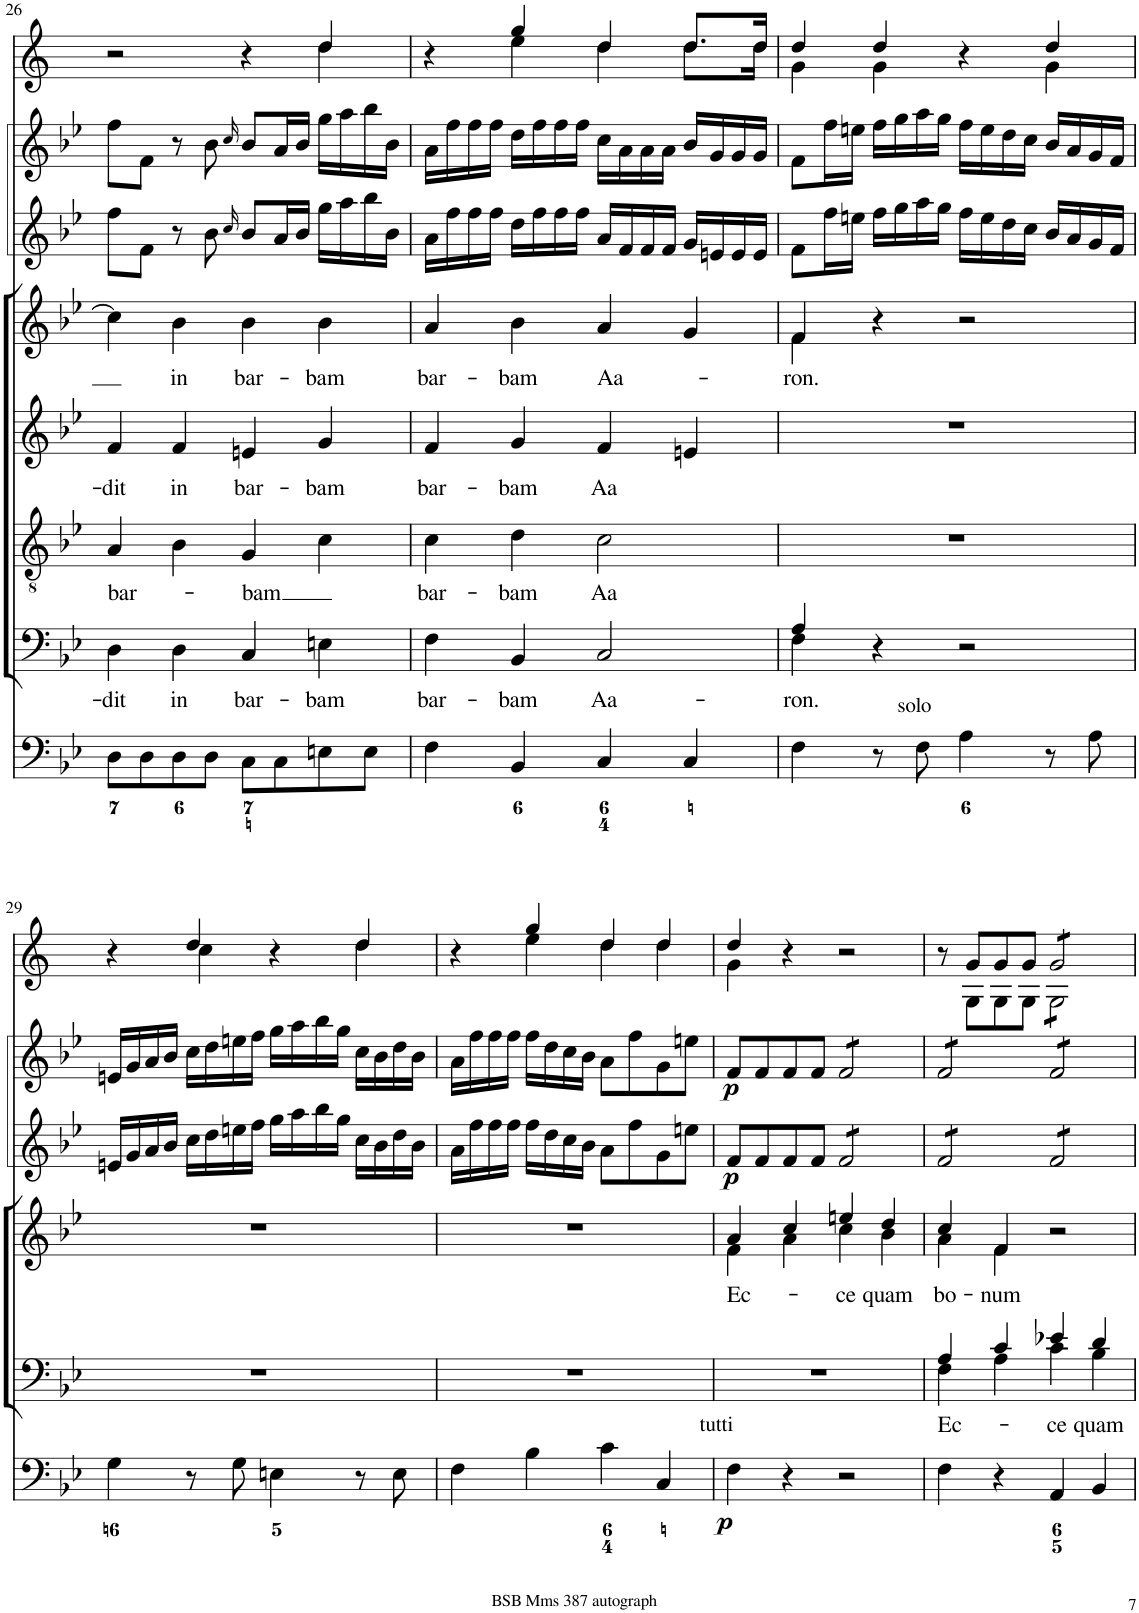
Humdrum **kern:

**kern	**dynam	**kern	**text	**kern	**text	**kern	**text	**kern	**text	**kern	**dynam	**kern	**dynam	**kern
*part8	*part8	*part7	*part7	*part6	*part6	*part5	*part5	*part4	*part4	*part3	*part3	*part2	*part2	*part1
*staff8	*staff8	*staff7	*staff7	*staff6	*staff6	*staff5	*staff5	*staff4	*staff4	*staff3	*staff3	*staff2	*staff2	*staff1
*I"Organ	*	*I"Voice	*	*I"Tenor	*	*I"Alto	*	*I"Voice	*	*I"Violin	*	*I"Violini	*	*I"Clarini in B[b]
*	*	*	*	*	*	*	*	*	*	*I'Vln	*	*I'Vln	*	*
!!LO:PB:g=z
*clefF4	*	*clefF4	*	*clefGv2	*	*clefG2	*	*clefG2	*	*clefG2	*	*clefG2	*	*clefG2
*	*	*	*	*	*	*	*	*	*	*	*	*	*	*Trd1c2
*k[b-e-]	*	*k[b-e-]	*	*k[b-e-]	*	*k[b-e-]	*	*k[b-e-]	*	*k[b-e-]	*	*k[b-e-]	*	*k[]
*M4/4	*	*M4/4	*	*M4/4	*	*M4/4	*	*M4/4	*	*M4/4	*	*M4/4	*	*M4/4
*met(c)	*	*met(c)	*	*met(c)	*	*met(c)	*	*met(c)	*	*met(c)	*	*met(c)	*	*met(c)
=26	=26	=26	=26	=26	=26	=26	=26	=26	=26	=26	=26	=26	=26	=26
!	!	!	!LO:LY:b	!	!LO:LY:b	!	!LO:LY:b	!	!	!	!	!	!	!
*	*	*	*	*	*	*	*	*	*	*	*	*	*	*^
8D\L	.	4D\	-dit	4A/	bar-	4f/	-dit	4cc\]	.	8ff\L	.	8ff\L	.	2r	2.ryy
8D\	.	.	.	.	.	.	.	.	.	8f\J	.	8f\J	.	.	.
!	!	!	!LO:LY:b	!	!	!	!LO:LY:b	!	!LO:LY:b	!	!	!	!	!	!
8D\	.	4D\	in	4B-\	.	4f/	in	4b-\	in	8r	.	8r	.	.	.
8D\J	.	.	.	.	.	.	.	.	.	8b-\	.	8b-\	.	.	.
.	.	.	.	.	.	.	.	.	.	16qcc/	.	16qcc/	.	.	.
!	!	!	!LO:LY:b	!	!LO:LY:b	!	!LO:LY:b	!	!LO:LY:b	!	!	!	!	!	!
8C\L	.	4C/	bar-	4G/	-bam	4en/	bar-	4b-\	bar-	8b-/L	.	8b-/L	.	4r	.
8C\	.	.	.	.	.	.	.	.	.	16a/L	.	16a/L	.	.	.
.	.	.	.	.	.	.	.	.	.	16b-/JJ	.	16b-/JJ	.	.	.
!	!	!	!LO:LY:b	!	!	!	!LO:LY:b	!	!LO:LY:b	!	!	!	!	!	!
8En\	.	4En\	-bam	4c\	.	4g/	-bam	4b-\	-bam	16gg\LL	.	16gg\LL	.	4dd/	4dd\
.	.	.	.	.	.	.	.	.	.	16aa\	.	16aa\	.	.	.
8E\J	.	.	.	.	.	.	.	.	.	16bb-\	.	16bb-\	.	.	.
.	.	.	.	.	.	.	.	.	.	16b-\JJ	.	16b-\JJ	.	.	.
=27	=27	=27	=27	=27	=27	=27	=27	=27	=27	=27	=27	=27	=27	=27	=27
!	!	!	!LO:LY:b	!	!LO:LY:b	!	!LO:LY:b	!	!LO:LY:b	!	!	!	!	!	!
4F\	.	4F\	bar-	4c\	bar-	4f/	bar-	4a/	bar-	16a\LL	.	16a\LL	.	4r	4ryy
.	.	.	.	.	.	.	.	.	.	16ff\	.	16ff\	.	.	.
.	.	.	.	.	.	.	.	.	.	16ff\	.	16ff\	.	.	.
.	.	.	.	.	.	.	.	.	.	16ff\JJ	.	16ff\JJ	.	.	.
!	!	!	!LO:LY:b	!	!LO:LY:b	!	!LO:LY:b	!	!LO:LY:b	!	!	!	!	!	!
4BB-/	.	4BB-/	-bam	4d\	-bam	4g/	-bam	4b-\	-bam	16dd\LL	.	16dd\LL	.	4gg/	4ee\
.	.	.	.	.	.	.	.	.	.	16ff\	.	16ff\	.	.	.
.	.	.	.	.	.	.	.	.	.	16ff\	.	16ff\	.	.	.
.	.	.	.	.	.	.	.	.	.	16ff\JJ	.	16ff\JJ	.	.	.
!	!	!	!LO:LY:b	!	!LO:LY:b	!	!LO:LY:b	!	!LO:LY:b	!	!	!	!	!	!
4C/	.	2C/	Aa-	2c\	Aa	4f/	Aa	4a/	Aa-	16a/LL	.	16cc\LL	.	4dd/	4dd\
.	.	.	.	.	.	.	.	.	.	16f/	.	16a\	.	.	.
.	.	.	.	.	.	.	.	.	.	16f/	.	16a\	.	.	.
.	.	.	.	.	.	.	.	.	.	16f/JJ	.	16a\JJ	.	.	.
4C/	.	.	.	.	.	4en/	.	4g/	.	16g/LL	.	16b-/LL	.	8.dd/L	8.dd\L
.	.	.	.	.	.	.	.	.	.	16en/	.	16g/	.	.	.
.	.	.	.	.	.	.	.	.	.	16e/	.	16g/	.	.	.
.	.	.	.	.	.	.	.	.	.	16e/JJ	.	16g/JJ	.	16dd/Jk	16dd\Jk
=28	=28	=28	=28	=28	=28	=28	=28	=28	=28	=28	=28	=28	=28	=28	=28
!	!	!	!LO:LY:b	!	!	!	!	!	!LO:LY:b	!	!	!	!	!	!
*	*	*^	*	*	*	*	*	*^	*	*	*	*	*	*	*
4F\	.	4A/	4F\	-ron.	1r	.	1r	.	4f/	4f\	-ron.	8f\L	.	8f\L	.	4dd/	4g\
.	.	.	.	.	.	.	.	.	.	.	.	16ff\L	.	16ff\L	.	.	.
.	.	.	.	.	.	.	.	.	.	.	.	16een\JJ	.	16een\JJ	.	.	.
8r	.	4r	2.ryy	.	.	.	.	.	4r	2.ryy	.	16ff\LL	.	16ff\LL	.	4dd/	4g\
.	.	.	.	.	.	.	.	.	.	.	.	16gg\	.	16gg\	.	.	.
!LO:TX:a:t=solo	!	!	!	!	!	!	!	!	!	!	!	!	!	!	!	!	!
8F\	.	.	.	.	.	.	.	.	.	.	.	16aa\	.	16aa\	.	.	.
.	.	.	.	.	.	.	.	.	.	.	.	16gg\JJ	.	16gg\JJ	.	.	.
4A\	.	2r	.	.	.	.	.	.	2r	.	.	16ff\LL	.	16ff\LL	.	4r	4ryy
.	.	.	.	.	.	.	.	.	.	.	.	16ee\	.	16ee\	.	.	.
.	.	.	.	.	.	.	.	.	.	.	.	16dd\	.	16dd\	.	.	.
.	.	.	.	.	.	.	.	.	.	.	.	16cc\JJ	.	16cc\JJ	.	.	.
8r	.	.	.	.	.	.	.	.	.	.	.	16b-/LL	.	16b-/LL	.	4dd/	4g\
.	.	.	.	.	.	.	.	.	.	.	.	16a/	.	16a/	.	.	.
8A\	.	.	.	.	.	.	.	.	.	.	.	16g/	.	16g/	.	.	.
.	.	.	.	.	.	.	.	.	.	.	.	16f/JJ	.	16f/JJ	.	.	.
*	*	*v	*v	*	*	*	*	*	*v	*v	*	*	*	*	*	*	*
!!LO:LB:g=z	!!
=29	=29	=29	=29	=29	=29	=29	=29	=29	=29	=29	=29	=29	=29	=29	=29
4G\	.	1r	.	1r	.	1r	.	1r	.	16en/LL	.	16en/LL	.	4r	4ryy
.	.	.	.	.	.	.	.	.	.	16g/	.	16g/	.	.	.
.	.	.	.	.	.	.	.	.	.	16a/	.	16a/	.	.	.
.	.	.	.	.	.	.	.	.	.	16b-/JJ	.	16b-/JJ	.	.	.
8r	.	.	.	.	.	.	.	.	.	16cc\LL	.	16cc\LL	.	4dd/	4cc\
.	.	.	.	.	.	.	.	.	.	16dd\	.	16dd\	.	.	.
8G\	.	.	.	.	.	.	.	.	.	16een\	.	16een\	.	.	.
.	.	.	.	.	.	.	.	.	.	16ff\JJ	.	16ff\JJ	.	.	.
4En\	.	.	.	.	.	.	.	.	.	16gg\LL	.	16gg\LL	.	4r	4ryy
.	.	.	.	.	.	.	.	.	.	16aa\	.	16aa\	.	.	.
.	.	.	.	.	.	.	.	.	.	16bb-\	.	16bb-\	.	.	.
.	.	.	.	.	.	.	.	.	.	16gg\JJ	.	16gg\JJ	.	.	.
8r	.	.	.	.	.	.	.	.	.	16cc\LL	.	16cc\LL	.	4dd/	4dd\
.	.	.	.	.	.	.	.	.	.	16b-\	.	16b-\	.	.	.
8E\	.	.	.	.	.	.	.	.	.	16dd\	.	16dd\	.	.	.
.	.	.	.	.	.	.	.	.	.	16b-\JJ	.	16b-\JJ	.	.	.
=30	=30	=30	=30	=30	=30	=30	=30	=30	=30	=30	=30	=30	=30	=30	=30
4F\	.	1r	.	1r	.	1r	.	1r	.	16a\LL	.	16a\LL	.	4r	4ryy
.	.	.	.	.	.	.	.	.	.	16ff\	.	16ff\	.	.	.
.	.	.	.	.	.	.	.	.	.	16ff\	.	16ff\	.	.	.
.	.	.	.	.	.	.	.	.	.	16ff\JJ	.	16ff\JJ	.	.	.
4B-\	.	.	.	.	.	.	.	.	.	16ff\LL	.	16ff\LL	.	4gg/	4ee\
.	.	.	.	.	.	.	.	.	.	16dd\	.	16dd\	.	.	.
.	.	.	.	.	.	.	.	.	.	16cc\	.	16cc\	.	.	.
.	.	.	.	.	.	.	.	.	.	16b-\JJ	.	16b-\JJ	.	.	.
4c\	.	.	.	.	.	.	.	.	.	8a\L	.	8a\L	.	4dd/	4dd\
.	.	.	.	.	.	.	.	.	.	8ff\	.	8ff\	.	.	.
4C/	.	.	.	.	.	.	.	.	.	8g\	.	8g\	.	4dd/	4dd\
.	.	.	.	.	.	.	.	.	.	8een\J	.	8een\J	.	.	.
=31	=31	=31	=31	=31	=31	=31	=31	=31	=31	=31	=31	=31	=31	=31	=31
!LO:TX:a:t=tutti	!	!	!	!	!	!	!	!	!	!	!	!	!	!	!
!	!LO:DY:b	!	!	!	!	!	!	!	!LO:LY:b	!	!LO:DY:b	!	!LO:DY:b	!	!
*	*	*	*	*	*	*	*	*^	*	*	*	*	*	*	*
4F\	p	1r	.	1r	.	1r	.	4a/	4f\	Ec-	8f/L	p	8f/L	p	4dd/	4g\
.	.	.	.	.	.	.	.	.	.	.	8f/	.	8f/	.	.	.
4r	.	.	.	.	.	.	.	4cc/	4a\	.	8f/	.	8f/	.	4r	2.ryy
.	.	.	.	.	.	.	.	.	.	.	8f/J	.	8f/J	.	.	.
!	!	!	!	!	!	!	!	!	!	!LO:LY:b	!	!	!	!	!	!
*	*	*	*	*	*	*	*	*	*	*	*tremolo	*	*	*	*	*
*	*	*	*	*	*	*	*	*	*	*	*	*	*tremolo	*	*	*
2r	.	.	.	.	.	.	.	4een/	4cc\	-ce	8f/L	.	8f/L	.	2r	.
.	.	.	.	.	.	.	.	.	.	.	8f/	.	8f/	.	.	.
!	!	!	!	!	!	!	!	!	!	!LO:LY:b	!	!	!	!	!	!
.	.	.	.	.	.	.	.	4dd/	4b-\	quam	8f/	.	8f/	.	.	.
.	.	.	.	.	.	.	.	.	.	.	8f/J	.	8f/J	.	.	.
=32	=32	=32	=32	=32	=32	=32	=32	=32	=32	=32	=32	=32	=32	=32	=32	=32
!	!	!	!LO:LY:b	!	!	!	!	!	!	!LO:LY:b	!	!	!	!	!	!
*	*	*^	*	*	*	*	*	*	*	*	*	*	*	*	*	*
4F\	.	4A/	4F\	Ec-	1r	.	1r	.	4cc/	4a\	bo-	8f/L	.	8f/L	.	8r	8ryy
.	.	.	.	.	.	.	.	.	.	.	.	8f/	.	8f/	.	8g/L	8G\L
!	!	!	!	!	!	!	!	!	!	!	!LO:LY:b	!	!	!	!	!	!
4r	.	4c/	4A\	.	.	.	.	.	4f/	4f\	-num	8f/	.	8f/	.	8g/	8G\
.	.	.	.	.	.	.	.	.	.	.	.	8f/J	.	8f/J	.	8g/J	8G\J
!	!	!	!	!LO:LY:b	!	!	!	!	!	!	!	!	!	!	!	!	!
*	*	*	*	*	*	*	*	*	*	*	*	*	*	*	*	*tremolo	*
4AA/	.	4e-X/	4c\	-ce	.	.	.	.	2r	2ryy	.	8f/L	.	8f/L	.	8g/L	8G\L
.	.	.	.	.	.	.	.	.	.	.	.	8f/	.	8f/	.	8g/	8G\
!	!	!	!	!LO:LY:b	!	!	!	!	!	!	!	!	!	!	!	!	!
4BB-/	.	4d/	4B-\	quam	.	.	.	.	.	.	.	8f/	.	8f/	.	8g/	8G\
.	.	.	.	.	.	.	.	.	.	.	.	8f/J	.	8f/J	.	8g/J	8G\J
*	*	*	*	*	*	*	*	*	*	*	*	*	*	*	*	*Xtremolo	*
*	*	*	*	*	*	*	*	*	*	*	*	*	*	*Xtremolo	*	*	*
*	*	*	*	*	*	*	*	*	*	*	*	*Xtremolo	*	*	*	*	*
*	*	*v	*v	*	*	*	*	*	*v	*v	*	*	*	*	*	*v	*v
=	=	=	=	=	=	=	=	=	=	=	=	=	=	=
*-	*-	*-	*-	*-	*-	*-	*-	*-	*-	*-	*-	*-	*-	*-
